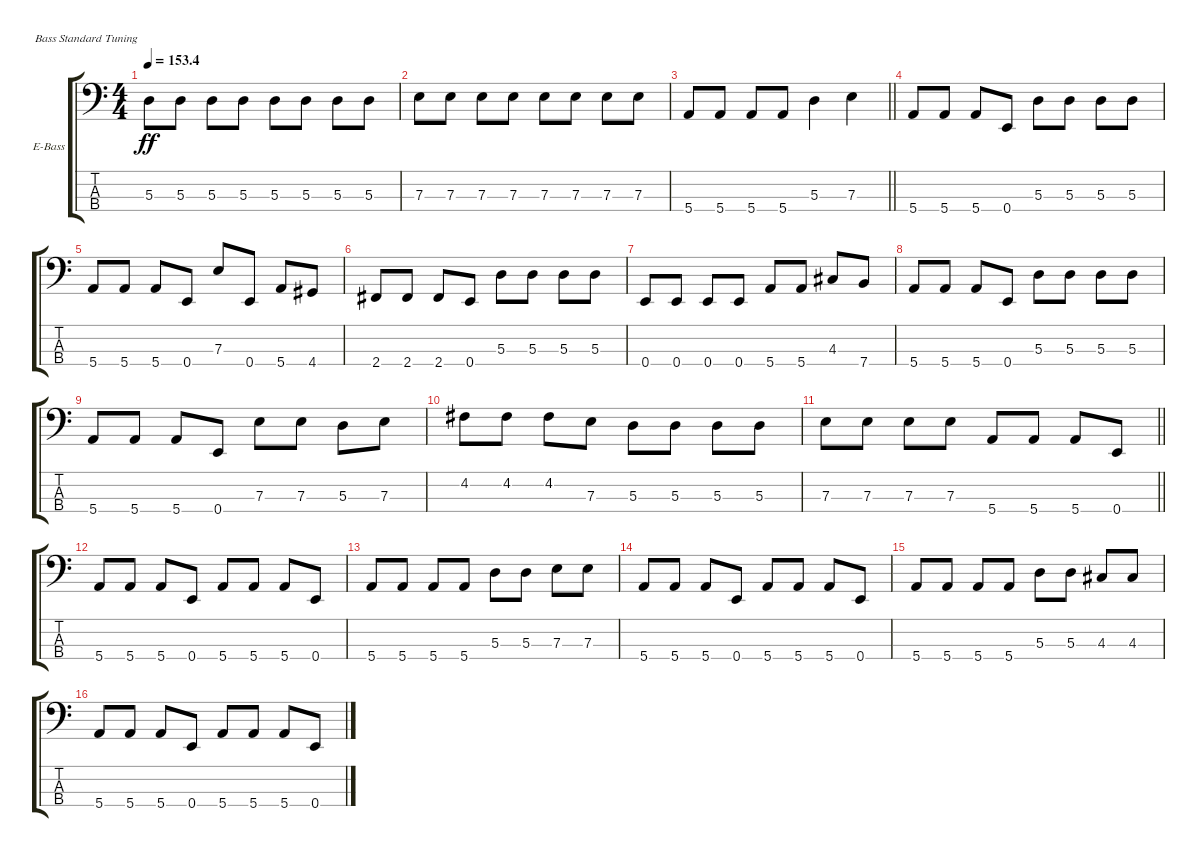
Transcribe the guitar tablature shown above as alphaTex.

\bracketExtendMode groupsimilarinstruments
\firstSystemTrackNameOrientation horizontal
\otherSystemsTrackNameOrientation horizontal
\track ("bass" "E-Bass") {instrument electricbassfinger}
\staff {score tabs}
\tuning (G2 D2 A1 E1)
\ts (4 4)
\tempo
153.4
\accidentals auto
\clef f4
\ottava regular
\simile none
\ks c
5.3.8{dy ff} 5.3.8 5.3.8 5.3.8 5.3.8 5.3.8 5.3.8 5.3.8 |
7.3.8 7.3.8 7.3.8 7.3.8 7.3.8 7.3.8 7.3.8 7.3.8 |
\barLineRight lightlight
5.4.8 5.4.8 5.4.8 5.4.8 5.3.4 7.3.4 |
5.4.8 5.4.8 5.4.8 0.4.8 5.3.8 5.3.8 5.3.8 5.3.8 |
5.4.8 5.4.8 5.4.8 0.4.8 7.3.8 0.4.8 5.4.8 4.4.8 |
2.4.8 2.4.8 2.4.8 0.4.8 5.3.8 5.3.8 5.3.8 5.3.8 |
0.4.8 0.4.8 0.4.8 0.4.8 5.4.8 5.4.8 4.3.8 7.4.8 |
5.4.8 5.4.8 5.4.8 0.4.8 5.3.8 5.3.8 5.3.8 5.3.8 |
5.4.8 5.4.8 5.4.8 0.4.8 7.3.8 7.3.8 5.3.8 7.3.8 |
4.2.8 4.2.8 4.2.8 7.3.8 5.3.8 5.3.8 5.3.8 5.3.8 |
\barLineRight lightlight
7.3.8 7.3.8 7.3.8 7.3.8 5.4.8 5.4.8 5.4.8 0.4.8 |
5.4.8 5.4.8 5.4.8 0.4.8 5.4.8 5.4.8 5.4.8 0.4.8 |
5.4.8 5.4.8 5.4.8 5.4.8 5.3.8 5.3.8 7.3.8 7.3.8 |
5.4.8 5.4.8 5.4.8 0.4.8 5.4.8 5.4.8 5.4.8 0.4.8 |
5.4.8 5.4.8 5.4.8 5.4.8 5.3.8 5.3.8 4.3.8 4.3.8 |
5.4.8 5.4.8 5.4.8 0.4.8 5.4.8 5.4.8 5.4.8 0.4.8
